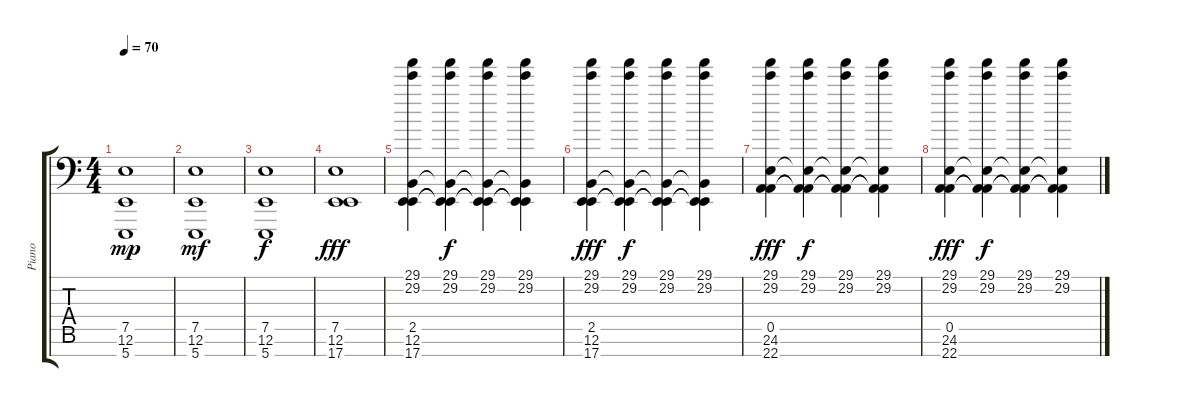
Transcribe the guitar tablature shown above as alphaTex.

\track ("Piano" "Piano") {instrument acousticgrandpiano}
\staff {score tabs}
\tuning (E4 B3 G3 D3 A2 E1 B0) {hide}
\ts (4 4)
\tempo 70
\clef f4
\ks c
(7.5 12.6 5.7).1{dy mp instrument acousticgrandpiano} |
(7.5 12.6 5.7).1{dy mf} |
(7.5 12.6 5.7).1{dy f} |
(7.5 12.6 17.7).1{dy fff} |
(29.1 29.2 2.5 12.6 17.7).4 (29.1 29.2 2.5{t} 12.6{t} 17.7{t}).4{dy f} (29.1 29.2 2.5{t} 12.6{t} 17.7{t}).4 (29.1 29.2 2.5{t} 12.6{t} 17.7{t}).4 |
(29.1 29.2 2.5 12.6 17.7).4{dy fff} (29.1 29.2 2.5{t} 12.6{t} 17.7{t}).4{dy f} (29.1 29.2 2.5{t} 12.6{t} 17.7{t}).4 (29.1 29.2 2.5{t} 12.6{t} 17.7{t}).4 |
(29.1 29.2 0.5 24.6 22.7).4{dy fff} (29.1 29.2 0.5{t} 24.6{t} 22.7{t}).4{dy f} (29.1 29.2 0.5{t} 24.6{t} 22.7{t}).4 (29.1 29.2 0.5{t} 24.6{t} 22.7{t}).4 |
(29.1 29.2 0.5 24.6 22.7).4{dy fff} (29.1 29.2 0.5{t} 24.6{t} 22.7{t}).4{dy f} (29.1 29.2 0.5{t} 24.6{t} 22.7{t}).4 (29.1 29.2 0.5{t} 24.6{t} 22.7{t}).4
